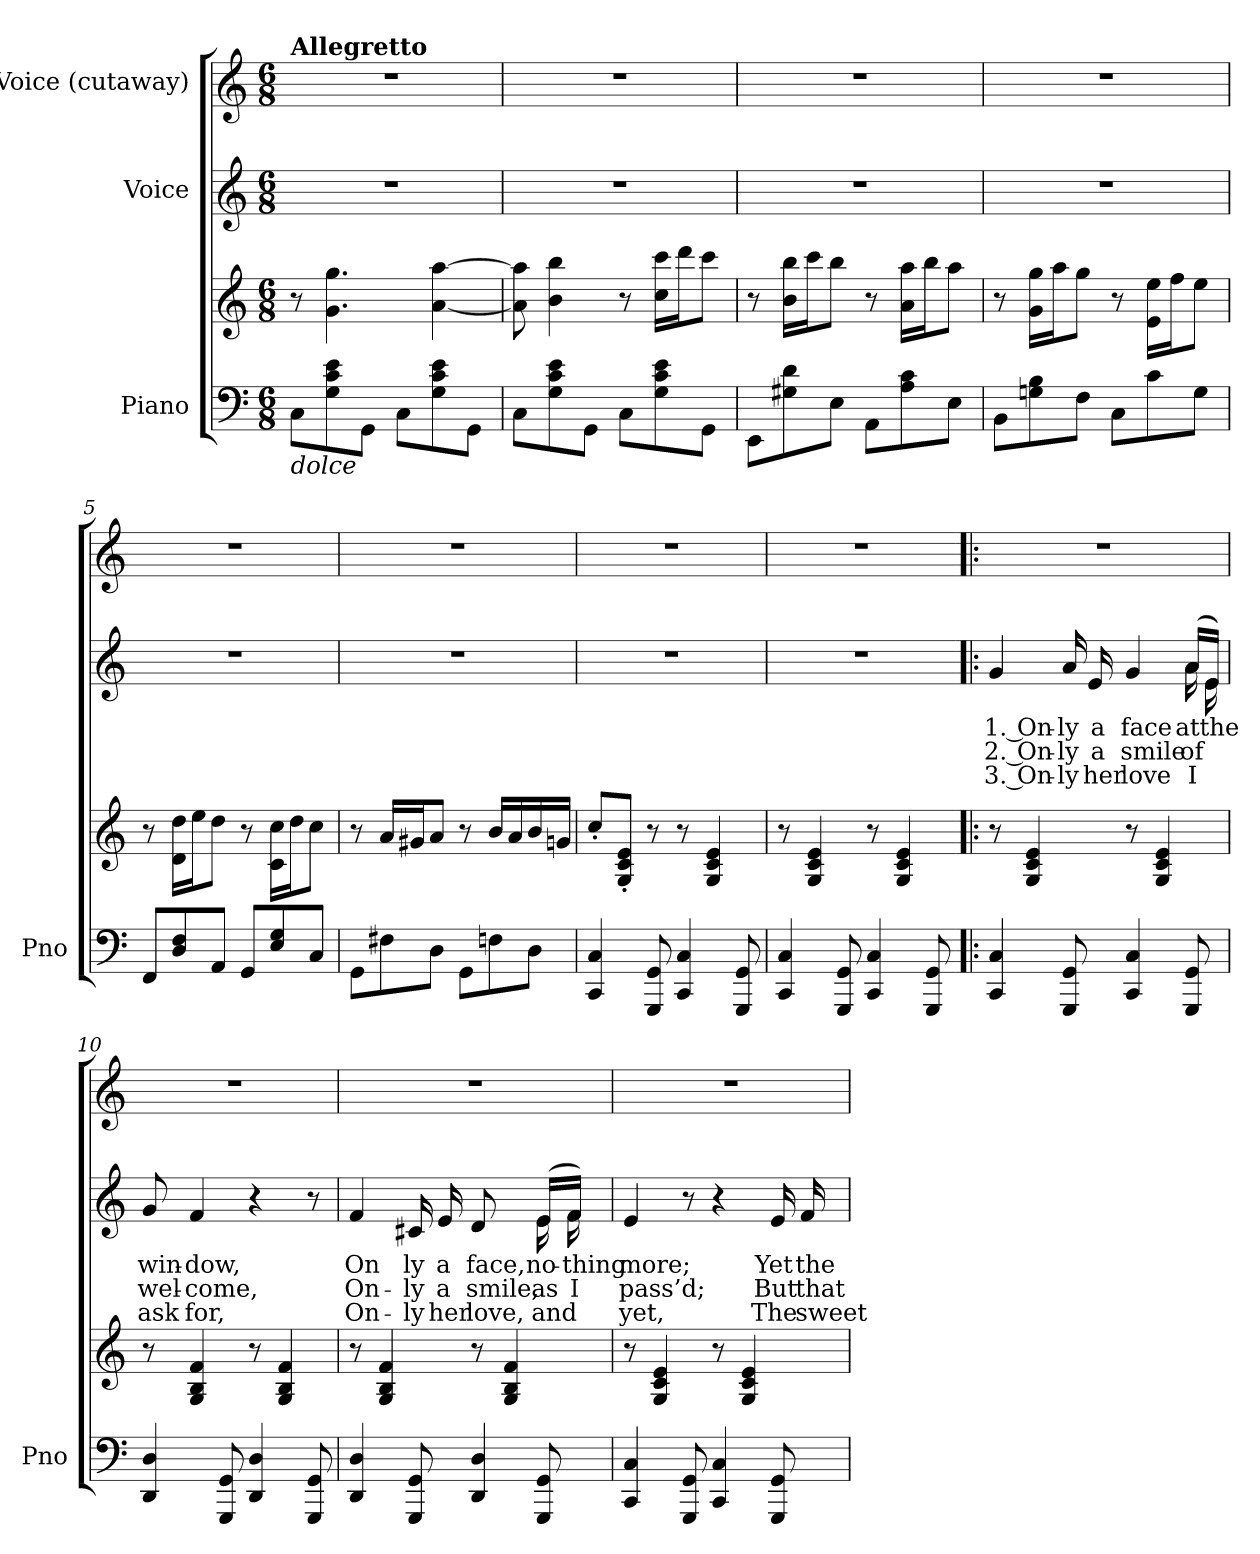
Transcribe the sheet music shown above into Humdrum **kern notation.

**kern	**kern	**kern	**text	**text	**text	**kern
*part3	*part3	*part2	*part2	*part2	*part2	*part1
*staff4	*staff3	*staff2	*staff2	*staff2	*staff2	*staff1
*I"Piano	*	*I"Voice	*	*	*	*I"Voice (cutaway)
*I'Pno	*	*	*	*	*	*
*	*	*	*	*	*	*stria5
*clefF4	*clefG2	*clefG2	*	*	*	*clefG2
*k[]	*k[]	*k[]	*	*	*	*k[]
*M6/8	*M6/8	*M6/8	*	*	*	*M6/8
=1	=1	=1	=1	=1	=1	=1
!	!	!	!	!	!	!LO:TX:a:B:t=Allegretto
!LO:TX:b:i:t=dolce	!	!	!	!	!	!
8C\L	8r	2.r	.	.	.	2.r
8G\ 8c\ 8e\	4.g\ 4.gg\	.	.	.	.	.
8GG\J	.	.	.	.	.	.
8C\L	.	.	.	.	.	.
8G\ 8c\ 8e\	[4a\ [4aa\	.	.	.	.	.
8GG\J	.	.	.	.	.	.
=2	=2	=2	=2	=2	=2	=2
8C\L	8a\] 8aa\]	2.r	.	.	.	2.r
8G\ 8c\ 8e\	4b\ 4bb\	.	.	.	.	.
8GG\J	.	.	.	.	.	.
8C\L	8r	.	.	.	.	.
8G\ 8c\ 8e\	16cc\ 16ccc\LL	.	.	.	.	.
.	16ddd\J	.	.	.	.	.
8GG\J	8ccc\J	.	.	.	.	.
=3	=3	=3	=3	=3	=3	=3
8EE\L	8r	2.r	.	.	.	2.r
8G#X\ 8d\	16b\ 16bb\LL	.	.	.	.	.
.	16ccc\J	.	.	.	.	.
8E\J	8bb\J	.	.	.	.	.
8AA\L	8r	.	.	.	.	.
8A\ 8c\	16a\ 16aa\LL	.	.	.	.	.
.	16bb\J	.	.	.	.	.
8E\J	8aa\J	.	.	.	.	.
!!LO:LB:g=z
=4	=4	=4	=4	=4	=4	=4
8BB\L	8r	2.r	.	.	.	2.r
8Gn\ 8B\	16g\ 16gg\LL	.	.	.	.	.
.	16aa\J	.	.	.	.	.
8F\J	8gg\J	.	.	.	.	.
8C\L	8r	.	.	.	.	.
8c\	16e\ 16ee\LL	.	.	.	.	.
.	16ff\J	.	.	.	.	.
8G\J	8ee\J	.	.	.	.	.
!!LO:LB:g=z
=5	=5	=5	=5	=5	=5	=5
8FF/L	8r	2.r	.	.	.	2.r
8D/ 8F/	16d\ 16dd\LL	.	.	.	.	.
.	16ee\J	.	.	.	.	.
8AA/J	8dd\J	.	.	.	.	.
8GG/L	8r	.	.	.	.	.
8E/ 8G/	16c\ 16cc\LL	.	.	.	.	.
.	16dd\J	.	.	.	.	.
8C/J	8cc\J	.	.	.	.	.
=6	=6	=6	=6	=6	=6	=6
8GG\L	8r	2.r	.	.	.	2.r
8F#X\	16a/LL	.	.	.	.	.
.	16g#X/J	.	.	.	.	.
8D\J	8a/J	.	.	.	.	.
8GG\L	8r	.	.	.	.	.
8Fn\	16b/LL	.	.	.	.	.
.	16a/	.	.	.	.	.
8D\J	16b/	.	.	.	.	.
.	16gn/JJ	.	.	.	.	.
=7	=7	=7	=7	=7	=7	=7
4CC/ 4C/	8cc'/L	2.r	.	.	.	2.r
.	8G/' 8c/' 8e/'J	.	.	.	.	.
8GGG/ 8GG/	8r	.	.	.	.	.
4CC/ 4C/	8r	.	.	.	.	.
.	4G/ 4c/ 4e/	.	.	.	.	.
8GGG/ 8GG/	.	.	.	.	.	.
=8	=8	=8	=8	=8	=8	=8
4CC/ 4C/	8r	2.r	.	.	.	2.r
.	4G/ 4c/ 4e/	.	.	.	.	.
8GGG/ 8GG/	.	.	.	.	.	.
4CC/ 4C/	8r	.	.	.	.	.
.	4G/ 4c/ 4e/	.	.	.	.	.
8GGG/ 8GG/	.	.	.	.	.	.
!!LO:PB:g=z
=9!|:	=9!|:	=9!|:	=9!|:	=9!|:	=9!|:	=9!|:
!	!	!LO:TX:b:i:t=dolce	!	!	!	!
!	!	!	!LO:LY:b	!LO:LY:b	!LO:LY:b	!
*	*	*^	*	*	*	*
4CC/ 4C/	8r	4g/	4ryy	1. On-	2. On-	3. On-	2.r
.	4G/ 4c/ 4e/	.	.	.	.	.	.
!	!	!	!	!LO:LY:b	!LO:LY:b	!LO:LY:b	!
8GGG/ 8GG/	.	16a/	8ryy	-ly	-ly	-ly	.
!	!	!	!	!LO:LY:b	!LO:LY:b	!LO:LY:b	!
.	.	16e/	.	a	a	her	.
!	!	!	!	!LO:LY:b	!LO:LY:b	!LO:LY:b	!
4CC/ 4C/	8r	4g/	4ryy	face	smile	love	.
.	4G/ 4c/ 4e/	.	.	.	.	.	.
!	!	!	!	!LO:LY:b	!LO:LY:b	!LO:LY:b	!
8GGG/ 8GG/	.	(16a/LL	16a\	at	of	I	.
!	!	!	!	!LO:LY:b	!	!	!
.	.	16e/JJ)	16e\	the	.	.	.
=10	=10	=10	=10	=10	=10	=10	=10
!	!	!	!	!LO:LY:b	!LO:LY:b	!LO:LY:b	!
*	*	*v	*v	*	*	*	*
4DD/ 4D/	8r	8g/	win-	wel-	ask	2.r
!	!	!	!LO:LY:b	!LO:LY:b	!LO:LY:b	!
.	4G/ 4B/ 4f/	4f/	-dow,	-come,	for,	.
8GGG/ 8GG/	.	.	.	.	.	.
4DD/ 4D/	8r	4r	.	.	.	.
.	4G/ 4B/ 4f/	.	.	.	.	.
8GGG/ 8GG/	.	8r	.	.	.	.
=11	=11	=11	=11	=11	=11	=11
!	!	!	!LO:LY:b	!LO:LY:b	!LO:LY:b	!
*	*	*^	*	*	*	*
!	!	!	!	!LO:LY:b	!	!	!
4DD/ 4D/	8r	4f/	4ryy	On	On-	On-	2.r
.	4G/ 4B/ 4f/	.	.	.	.	.	.
!	!	!	!	!LO:LY:b	!LO:LY:b	!LO:LY:b	!
8GGG/ 8GG/	.	16c#X/	8ryy	-ly	-ly	-ly	.
!	!	!	!	!LO:LY:b	!LO:LY:b	!LO:LY:b	!
.	.	16e/	.	a	a	her	.
!	!	!	!	!LO:LY:b	!LO:LY:b	!LO:LY:b	!
4DD/ 4D/	8r	8d/	4ryy	face,	smile,	love,	.
.	4G/ 4B/ 4f/	8ryy	.	.	.	.	.
!	!	!	!	!LO:LY:b	!LO:LY:b	!LO:LY:b	!
8GGG/ 8GG/	.	(16e/LL	16e\	no-	as	and	.
!	!	!	!	!LO:LY:b	!LO:LY:b	!	!
.	.	16f/JJ)	16f\	-thing	I	.	.
=12	=12	=12	=12	=12	=12	=12	=12
!	!	!	!	!LO:LY:b	!LO:LY:b	!LO:LY:b	!
*	*	*v	*v	*	*	*	*
4CC/ 4C/	8r	4e/	more;	pass’d;	yet,	2.r
.	4G/ 4c/ 4e/	.	.	.	.	.
8GGG/ 8GG/	.	8r	.	.	.	.
4CC/ 4C/	8r	4r	.	.	.	.
.	4G/ 4c/ 4e/	.	.	.	.	.
!	!	!	!LO:LY:b	!LO:LY:b	!LO:LY:b	!
8GGG/ 8GG/	.	16e/	Yet	But	The	.
!	!	!	!LO:LY:b	!LO:LY:b	!LO:LY:b	!
.	.	16f/	the	that	sweet	.
=	=	=	=	=	=	=
*-	*-	*-	*-	*-	*-	*-
